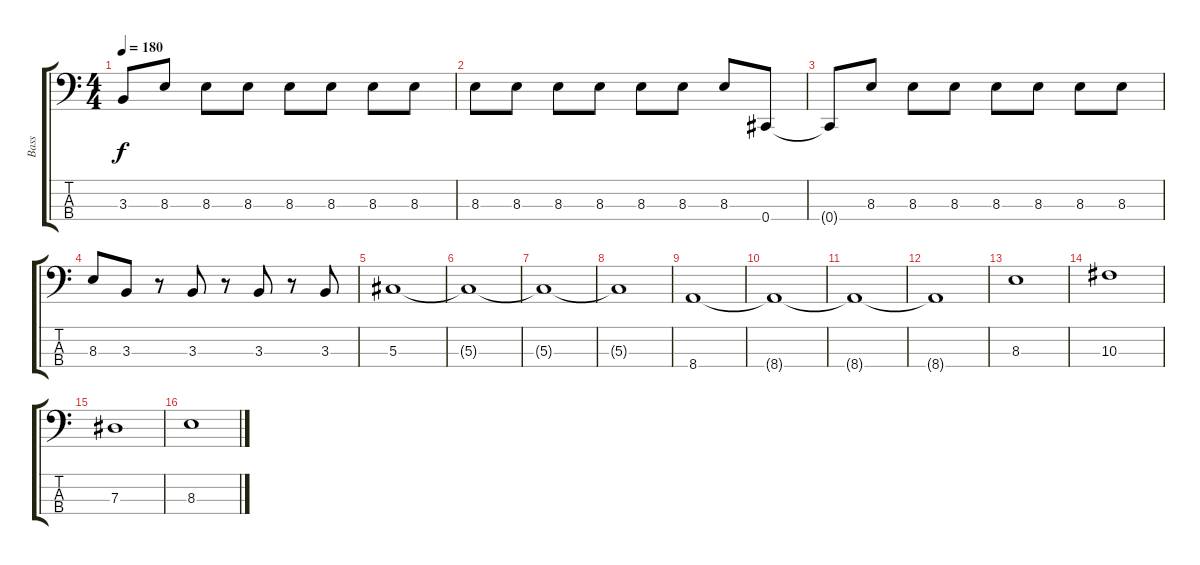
\track ("Bass" "Bass") {instrument electricbasspick}
\staff {score tabs}
\tuning (Gb2 Db2 Ab1 Db1) {hide}
\ts (4 4)
\tempo 180
\clef f4
\ks c
3.3{t}.8{dy f} 8.3.8 8.3.8 8.3.8 8.3.8 8.3.8 8.3.8 8.3.8 |
8.3.8 8.3.8 8.3.8 8.3.8 8.3.8 8.3.8 8.3.8 0.4.8 |
0.4{t}.8 8.3.8 8.3.8 8.3.8 8.3.8 8.3.8 8.3.8 8.3.8 |
8.3.8 3.3.8 r.8 3.3.8 r.8 3.3.8 r.8 3.3.8 |
5.3.1 |
5.3{t}.1 |
5.3{t}.1 |
5.3{t}.1 |
8.4.1 |
8.4{t}.1 |
8.4{t}.1 |
8.4{t}.1 |
8.3.1 |
10.3.1 |
7.3.1 |
8.3.1
